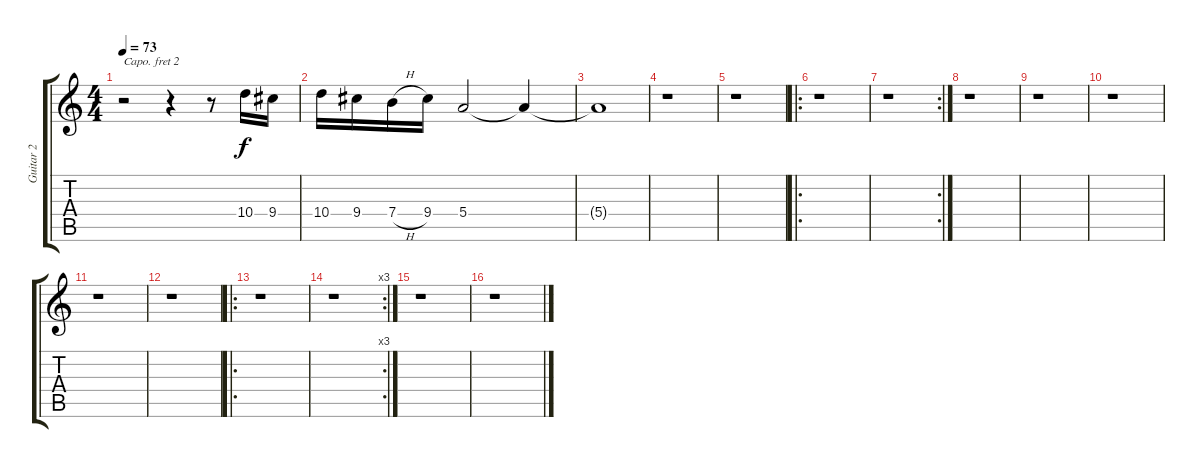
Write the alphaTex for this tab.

\track ("Guitar 2" "Guitar 2") {instrument electricguitarjazz}
\staff {score tabs}
\capo 2
\tuning (E4 B3 G3 D3 A2 E2) {hide}
\ts (4 4)
\tempo 73
\clef g2
\ks c
r.2{dy f} r.4 r.8 10.4.16 9.4.16 |
10.4.16 9.4.16 7.4{h}.16 9.4.16 5.4.2 5.4{t}.4 |
5.4{t}.1 |
r.1 |
r.1 |
\ro
r.1 |
\rc 2
r.1 |
r.1 |
r.1 |
r.1 |
r.1 |
r.1 |
\ro
r.1 |
\rc 3
r.1 |
r.1 |
r.1
